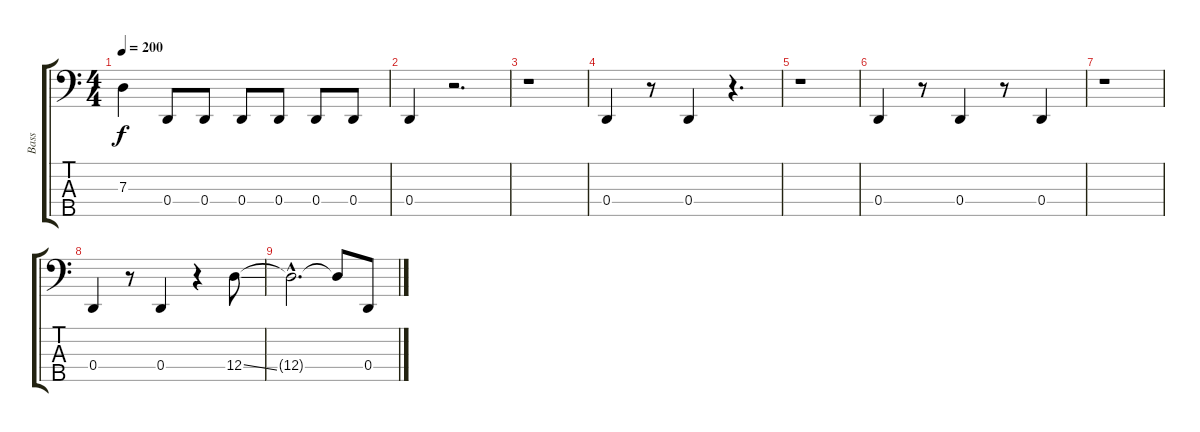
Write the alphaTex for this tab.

\track ("Bass" "Bass") {instrument electricbasspick}
\staff {score tabs}
\tuning (F2 C2 G1 D1 A0) {hide}
\ts (4 4)
\tempo 200
\clef f4
\ks c
7.3.4{dy f} 0.4.8 0.4.8 0.4.8 0.4.8 0.4.8 0.4.8 |
0.4.4 r.2{d} |
r.1 |
0.4.4 r.8 0.4.4 r.4{d} |
r.1 |
0.4.4 r.8 0.4.4 r.8 0.4.4 |
r.1 |
0.4.4 r.8 0.4.4 r.4 12.4{ss}.8 |
12.4{hac t}.2{d} 12.4{t}.8 0.4.8
